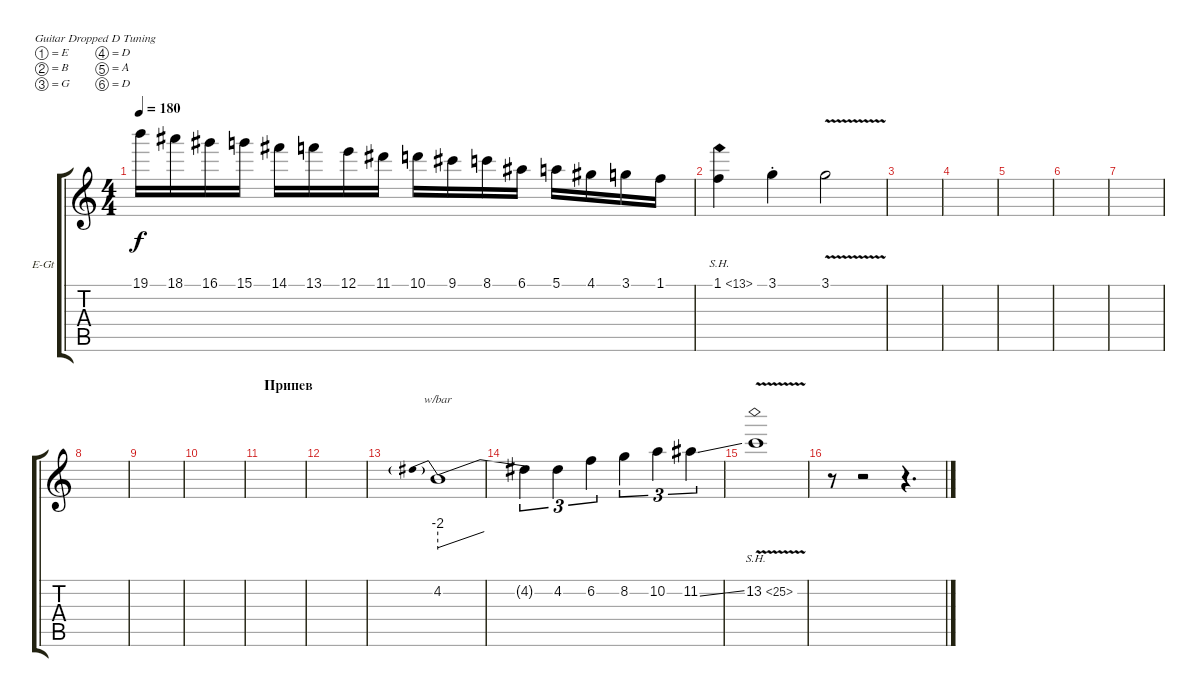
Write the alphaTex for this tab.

\defaultSystemsLayout 4
\bracketExtendMode groupsimilarinstruments
\firstSystemTrackNameOrientation horizontal
\otherSystemsTrackNameOrientation horizontal
\track ("Романов" "E-Gt") {instrument distortionguitar}
\staff {score tabs}
\tuning (E4 B3 G3 D3 A2 D2)
\ts (4 4)
\tempo 180
\clef g2
\ks c
19.1.16{dy f} 18.1.16 16.1.16 15.1.16 14.1.16 13.1.16 12.1.16 11.1.16 10.1.16 9.1.16 8.1.16 6.1.16 5.1.16 4.1.16 3.1.16 1.1.16 |
1.1{sh 12}.4 3.1{st}.4 3.1{v}.2 |
|
|
|
|
|
|
|
|
\section ("" "Припев")
|
|
4.2.1{tbe (predivedive default 0 -8 60 0)} |
4.2{t}.4{tu (3 2)} 4.2.4{tu (3 2)} 6.2.4{tu (3 2)} 8.2.4{tu (3 2)} 10.2.4{tu (3 2)} 11.2{ss}.4{tu (3 2)} |
13.2{sh 12 v}.1 |
r.8 r.2 r.4{d}
